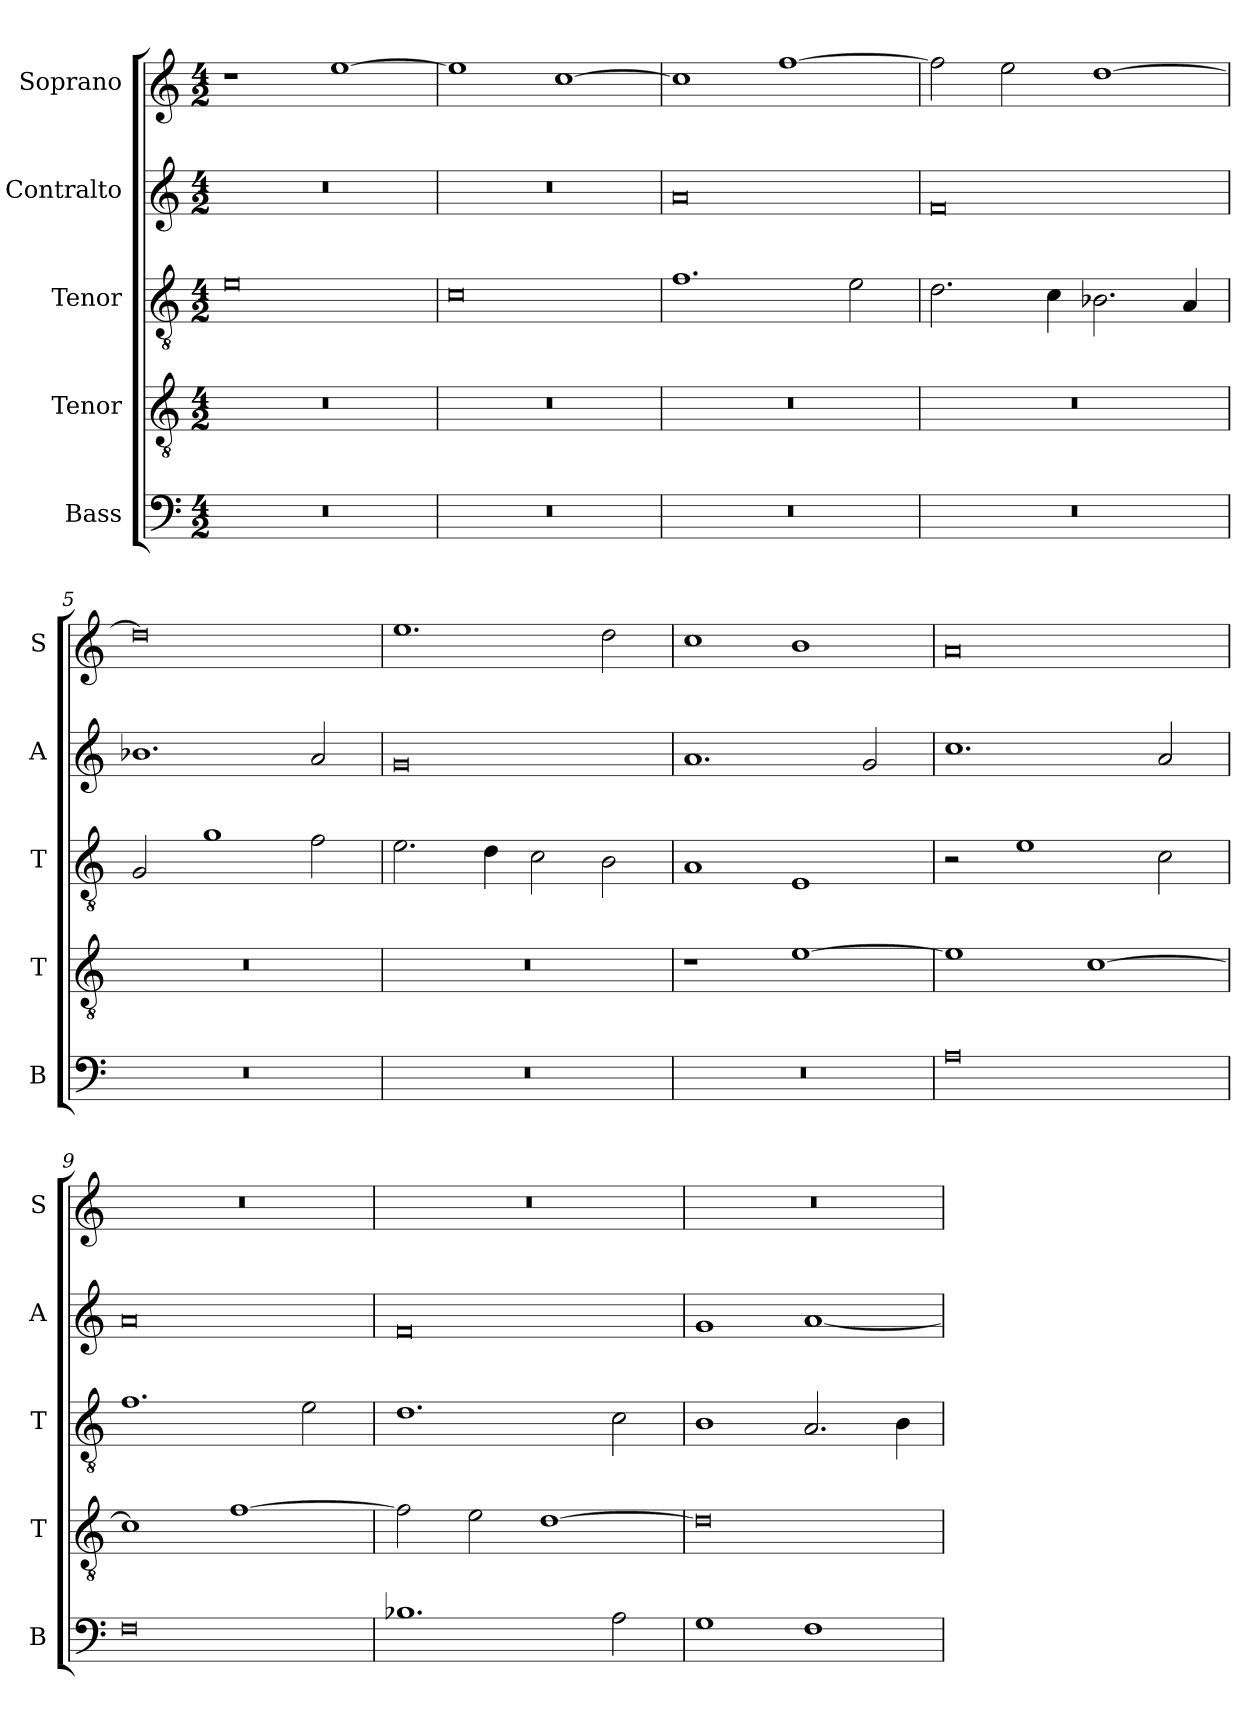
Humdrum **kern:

**kern	**kern	**kern	**kern	**kern
*part5	*part4	*part3	*part2	*part1
*staff5	*staff4	*staff3	*staff2	*staff1
*I"Bass	*I"Tenor	*I"Tenor	*I"Contralto	*I"Soprano
*I'B	*I'T	*I'T	*I'A	*I'S
*clefF4	*clefGv2	*clefGv2	*clefG2	*clefG2
*k[]	*k[]	*k[]	*k[]	*k[]
*A:aeo	*A:aeo	*A:aeo	*A:aeo	*A:aeo
*M4/2	*M4/2	*M4/2	*M4/2	*M4/2
=1	=1	=1	=1	=1
0r	0r	0e	0r	1r
.	.	.	.	[1ee
=2	=2	=2	=2	=2
0r	0r	0c	0r	1ee]
.	.	.	.	[1cc
=3	=3	=3	=3	=3
0r	0r	1.f	0a	1cc]
.	.	.	.	[1ff
.	.	2e	.	.
=4	=4	=4	=4	=4
0r	0r	2.d	0f	2ff]
.	.	.	.	2ee
.	.	4c	.	.
.	.	2.B-X	.	[1dd
.	.	4A	.	.
=5	=5	=5	=5	=5
0r	0r	2G	1.b-X	0dd]
.	.	1g	.	.
.	.	2f	2a	.
=6	=6	=6	=6	=6
0r	0r	2.e	0g	1.ee
.	.	4d	.	.
.	.	2c	.	.
.	.	2B	.	2dd
=7	=7	=7	=7	=7
0r	1r	1A	1.a	1cc
.	[1e	1E	.	1b
.	.	.	2g	.
=8	=8	=8	=8	=8
0A	1e]	2r	1.cc	0a
.	.	1e	.	.
.	[1c	.	.	.
.	.	2c	2a	.
=9	=9	=9	=9	=9
0F	1c]	1.f	0a	0r
.	[1f	.	.	.
.	.	2e	.	.
=10	=10	=10	=10	=10
1.B-X	2f]	1.d	0f	0r
.	2e	.	.	.
.	[1d	.	.	.
2A	.	2c	.	.
=11	=11	=11	=11	=11
1G	0d]	1B	1g	0r
1F	.	2.A	[1a	.
.	.	4B	.	.
=	=	=	=	=
*-	*-	*-	*-	*-
